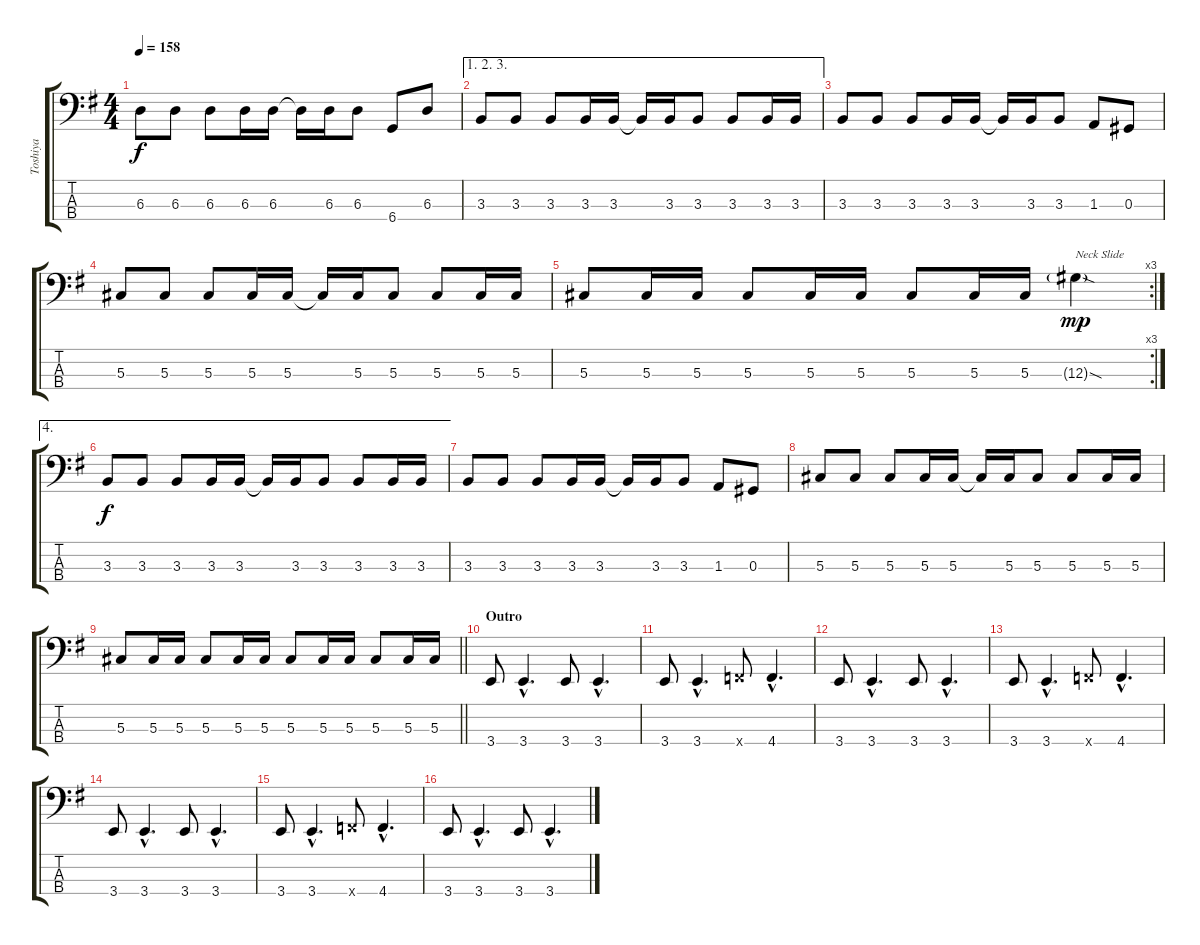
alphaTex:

\track ("Toshiya" "Toshiya") {instrument electricbasspick}
\staff {score tabs}
\tuning (Gb2 Db2 Ab1 Db1) {hide}
\ts (4 4)
\tempo 158
\clef f4
\ks g
6.3.8{dy f} 6.3.8 6.3.8 6.3.16 6.3.16 6.3{t}.16 6.3.16 6.3.8 6.4.8 6.3.8 |
\ae (1 2 3)
3.3.8 3.3.8 3.3.8 3.3.16 3.3.16 3.3{t}.16 3.3.16 3.3.8 3.3.8 3.3.16 3.3.16 |
3.3.8 3.3.8 3.3.8 3.3.16 3.3.16 3.3{t}.16 3.3.16 3.3.8 1.3.8 0.3.8 |
5.3.8 5.3.8 5.3.8 5.3.16 5.3.16 5.3{t}.16 5.3.16 5.3.8 5.3.8 5.3.16 5.3.16 |
\rc 3
5.3.8 5.3.16 5.3.16 5.3.8 5.3.16 5.3.16 5.3.8 5.3.16 5.3.16 12.3{sod g}.4{txt "Neck Slide" dy mp} |
\ae 4
3.3.8{dy f} 3.3.8 3.3.8 3.3.16 3.3.16 3.3{t}.16 3.3.16 3.3.8 3.3.8 3.3.16 3.3.16 |
3.3.8 3.3.8 3.3.8 3.3.16 3.3.16 3.3{t}.16 3.3.16 3.3.8 1.3.8 0.3.8 |
5.3.8 5.3.8 5.3.8 5.3.16 5.3.16 5.3{t}.16 5.3.16 5.3.8 5.3.8 5.3.16 5.3.16 |
\barLineRight lightlight
5.3.8 5.3.16 5.3.16 5.3.8 5.3.16 5.3.16 5.3.8 5.3.16 5.3.16 5.3.8 5.3.16 5.3.16 |
\section ("" "Outro")
3.4.8 3.4{hac}.4{d} 3.4.8 3.4{hac}.4{d} |
3.4.8 3.4{hac}.4{d} 4.4{x}.8 4.4{hac}.4{d} |
3.4.8 3.4{hac}.4{d} 3.4.8 3.4{hac}.4{d} |
3.4.8 3.4{hac}.4{d} 4.4{x}.8 4.4{hac}.4{d} |
3.4.8 3.4{hac}.4{d} 3.4.8 3.4{hac}.4{d} |
3.4.8 3.4{hac}.4{d} 4.4{x}.8 4.4{hac}.4{d} |
3.4.8 3.4{hac}.4{d} 3.4.8 3.4{hac}.4{d}
